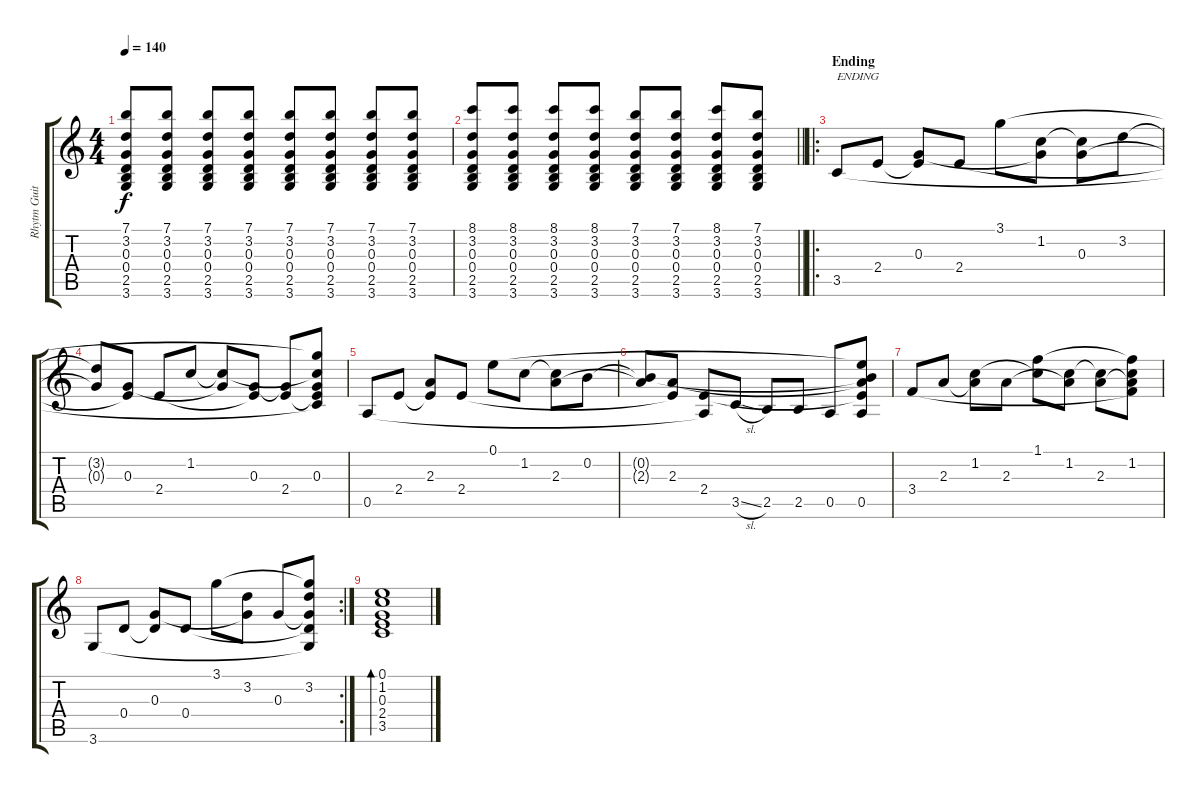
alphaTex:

\track ("Rhytm Guitar" "Rhytm Guit") {instrument acousticguitarsteel}
\staff {score tabs}
\tuning (E4 B3 G3 D3 A2 E2) {hide}
\ts (4 4)
\tempo 140
\clef g2
\ks c
(7.1 3.2 0.3 0.4 2.5 3.6).8{dy f} (7.1 3.2 0.3 0.4 2.5 3.6).8 (7.1 3.2 0.3 0.4 2.5 3.6).8 (7.1 3.2 0.3 0.4 2.5 3.6).8 (7.1 3.2 0.3 0.4 2.5 3.6).8 (7.1 3.2 0.3 0.4 2.5 3.6).8 (7.1 3.2 0.3 0.4 2.5 3.6).8 (7.1 3.2 0.3 0.4 2.5 3.6).8 |
\barLineRight lightlight
(8.1 3.2 0.3 0.4 2.5 3.6).8 (8.1 3.2 0.3 0.4 2.5 3.6).8 (8.1 3.2 0.3 0.4 2.5 3.6).8 (8.1 3.2 0.3 0.4 2.5 3.6).8 (7.1 3.2 0.3 0.4 2.5 3.6).8 (7.1 3.2 0.3 0.4 2.5 3.6).8 (8.1 3.2 0.3 0.4 2.5 3.6).8 (7.1 3.2 0.3 0.4 2.5 3.6).8 |
\ro
\section ("" "Ending")
3.5.8{txt "ENDING" instrument electricguitarclean} 2.4.8 (0.3 2.4{t}).8 2.4.8 3.1.8 (1.2 0.3{t}).8 (1.2{t} 0.3).8 3.2.8 |
(3.2{t} 0.3{t}).8 (0.3 2.4{t}).8 2.4.8 1.2.8 (1.2{t} 0.3{t}).8 (0.3 2.4{t}).8 (0.3{t} 2.4).8 (3.1{t} 1.2{t} 0.3 2.4{t} 3.5{t}).8 |
0.5.8 2.4.8 (2.3 2.4{t}).8 2.4.8 0.1.8 1.2.8 (1.2{t} 2.3).8 0.2.8 |
(0.2{t} 2.3{t}).8 (2.3 2.4{t}).8 (2.4 0.5{t}).8 3.5{sl}.8 2.5.8 2.5.8 0.5.8 (0.1{t} 0.2{t} 2.3{t} 2.4{t} 0.5).8 |
3.4.8 2.3.8 (1.2 2.3{t}).8 2.3.8 (1.1 1.2{t}).8 (1.2 2.3{t}).8 (1.2{t} 2.3).8 (1.1{t} 1.2 2.3{t} 3.4{t}).8 |
\rc 2
3.6.8 0.4.8 (0.3 0.4{t}).8 0.4.8 3.1.8 (3.2 0.3{t}).8 0.3.8 (3.1{t} 3.2 0.3{t} 0.4{t} 3.6{t}).8 |
(0.1 1.2 0.3 2.4 3.5).1{bd 120}
